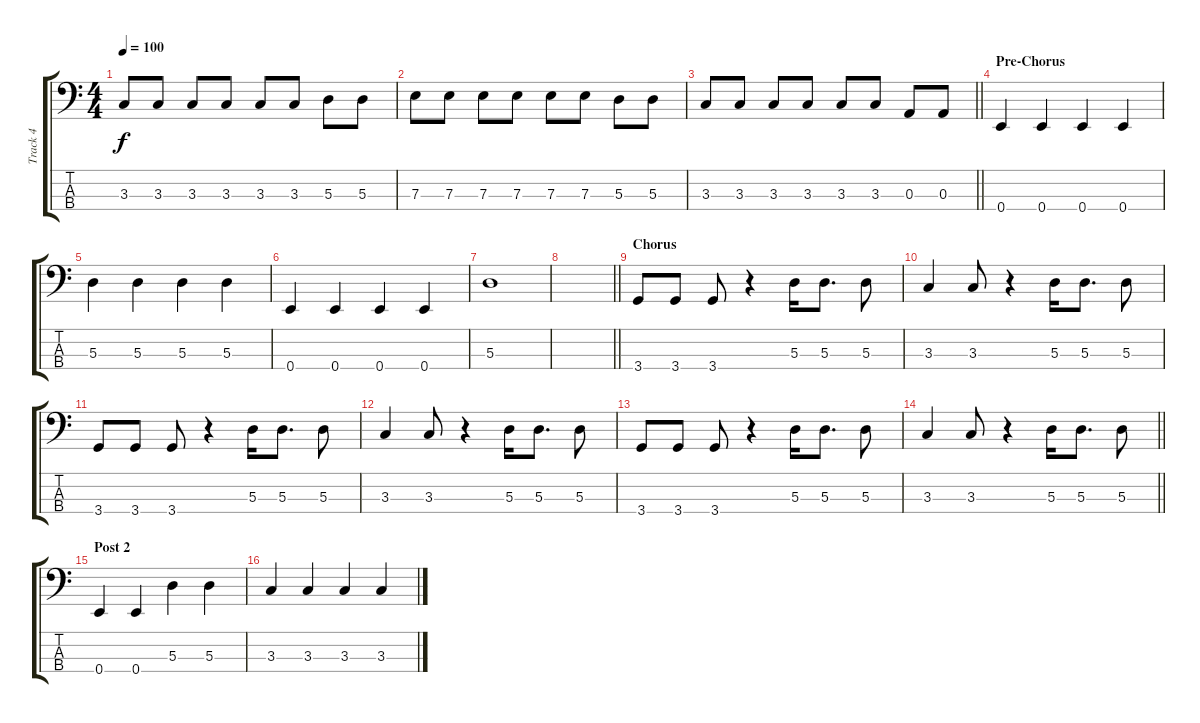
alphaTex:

\track ("Track 4" "Track 4") {instrument electricbassfinger}
\staff {score tabs}
\tuning (G2 D2 A1 E1) {hide}
\ts (4 4)
\tempo 100
\clef f4
\ks c
3.3.8{dy f} 3.3.8 3.3.8 3.3.8 3.3.8 3.3.8 5.3.8 5.3.8 |
7.3.8 7.3.8 7.3.8 7.3.8 7.3.8 7.3.8 5.3.8 5.3.8 |
\barLineRight lightlight
3.3.8 3.3.8 3.3.8 3.3.8 3.3.8 3.3.8 0.3.8 0.3.8 |
\section ("" "Pre-Chorus")
0.4.4 0.4.4 0.4.4 0.4.4 |
5.3.4 5.3.4 5.3.4 5.3.4 |
0.4.4 0.4.4 0.4.4 0.4.4 |
5.3.1 |
\barLineRight lightlight
|
\section ("" "Chorus")
3.4.8 3.4.8 3.4.8 r.4 5.3.16 5.3.8{d} 5.3.8 |
3.3.4 3.3.8 r.4 5.3.16 5.3.8{d} 5.3.8 |
3.4.8 3.4.8 3.4.8 r.4 5.3.16 5.3.8{d} 5.3.8 |
3.3.4 3.3.8 r.4 5.3.16 5.3.8{d} 5.3.8 |
3.4.8 3.4.8 3.4.8 r.4 5.3.16 5.3.8{d} 5.3.8 |
\barLineRight lightlight
3.3.4 3.3.8 r.4 5.3.16 5.3.8{d} 5.3.8 |
\section ("" "Post 2")
0.4.4 0.4.4 5.3.4 5.3.4 |
3.3.4 3.3.4 3.3.4 3.3.4
